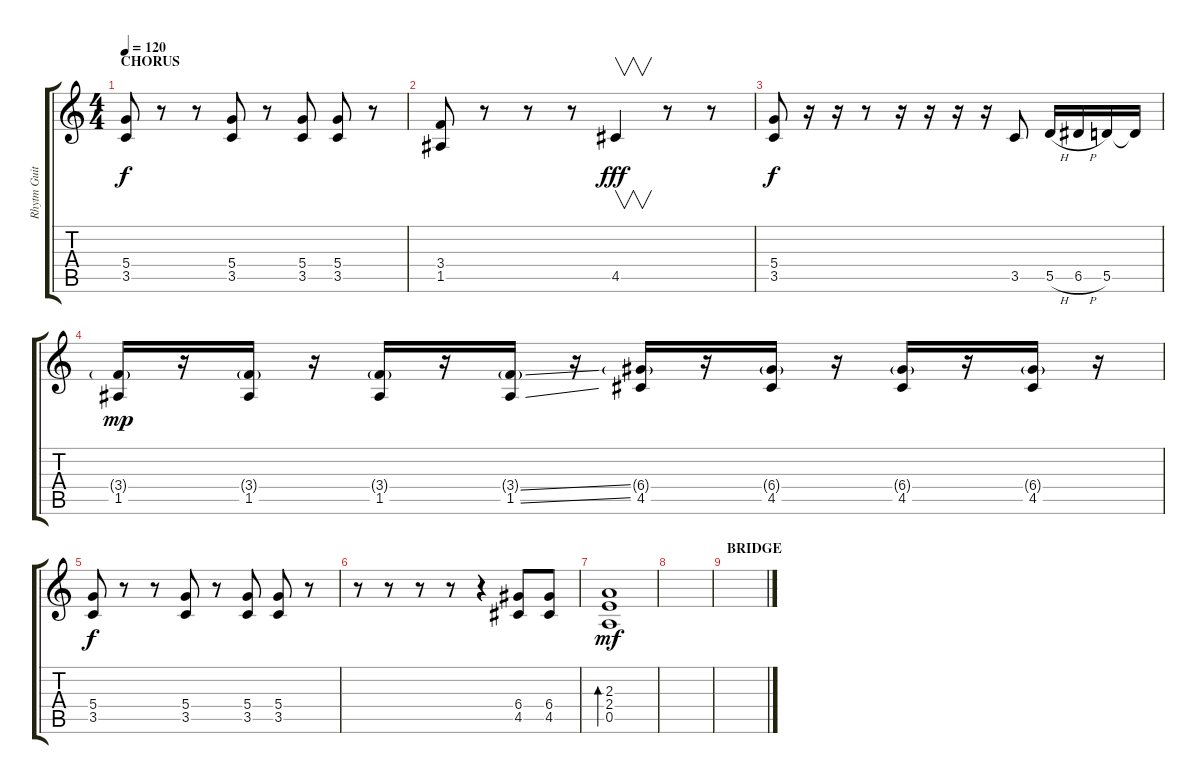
\track ("Rhytm Guitar" "Rhytm Guit") {instrument distortionguitar}
\staff {score tabs}
\tuning (E4 B3 G3 D3 A2 D2) {hide}
\ts (4 4)
\section ("" "CHORUS")
\tempo 120
\clef g2
\ks c
(5.4 3.5).8{dy f} r.8 r.8 (5.4 3.5).8 r.8 (5.4 3.5).8 (5.4 3.5).8 r.8 |
(3.4 1.5).8 r.8 r.8 r.8 4.5.4{v dy fff} r.8 r.8 |
(5.4 3.5).8{dy f} r.16 r.16 r.8 r.16 r.16 r.16 r.16 3.5.8 5.5{h}.16 6.5{h}.16 5.5.16 5.5{t}.16 |
(3.4{g} 1.5).16{dy mp} r.16 (3.4{g} 1.5).16 r.16 (3.4{g} 1.5).16 r.16 (3.4{ss g} 1.5{ss}).16 r.16 (6.4{g} 4.5).16 r.16 (6.4{g} 4.5).16 r.16 (6.4{g} 4.5).16 r.16 (6.4{g} 4.5).16 r.16 |
(5.4 3.5).8{dy f} r.8 r.8 (5.4 3.5).8 r.8 (5.4 3.5).8 (5.4 3.5).8 r.8 |
r.8 r.8 r.8 r.8 r.4 (6.4 4.5).8 (6.4 4.5).8 |
(2.3 2.4 0.5).1{bd 120 dy mf} |
|
\section ("" "BRIDGE")
